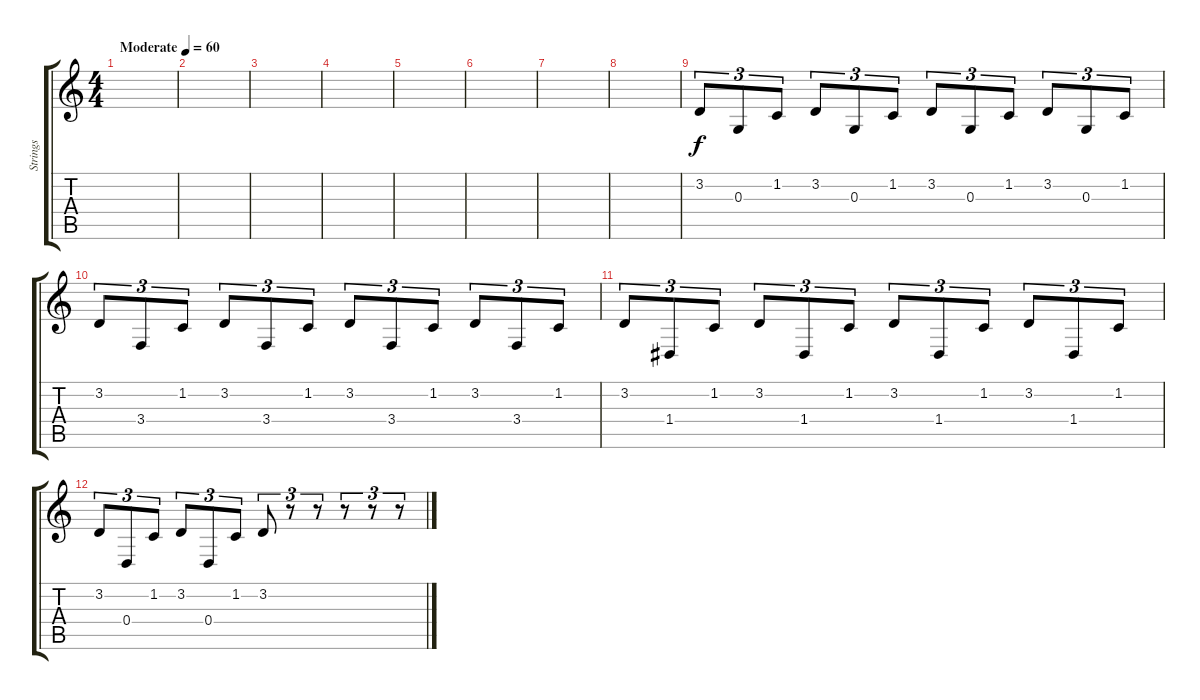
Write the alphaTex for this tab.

\track ("Strings" "Strings") {instrument pizzicatostrings}
\staff {score tabs}
\tuning (E4 B3 G3 D3 A2 E2) {hide}
\ts (4 4)
\tempo (60 "Moderate")
\clef g2
\ks c
|
|
|
|
|
|
|
|
3.2.8{tu (3 2)} 0.3.8{tu (3 2)} 1.2.8{tu (3 2)} 3.2.8{tu (3 2)} 0.3.8{tu (3 2)} 1.2.8{tu (3 2)} 3.2.8{tu (3 2)} 0.3.8{tu (3 2)} 1.2.8{tu (3 2)} 3.2.8{tu (3 2)} 0.3.8{tu (3 2)} 1.2.8{tu (3 2)} |
3.2.8{tu (3 2)} 3.4.8{tu (3 2)} 1.2.8{tu (3 2)} 3.2.8{tu (3 2)} 3.4.8{tu (3 2)} 1.2.8{tu (3 2)} 3.2.8{tu (3 2)} 3.4.8{tu (3 2)} 1.2.8{tu (3 2)} 3.2.8{tu (3 2)} 3.4.8{tu (3 2)} 1.2.8{tu (3 2)} |
3.2.8{tu (3 2)} 1.4.8{tu (3 2)} 1.2.8{tu (3 2)} 3.2.8{tu (3 2)} 1.4.8{tu (3 2)} 1.2.8{tu (3 2)} 3.2.8{tu (3 2)} 1.4.8{tu (3 2)} 1.2.8{tu (3 2)} 3.2.8{tu (3 2)} 1.4.8{tu (3 2)} 1.2.8{tu (3 2)} |
3.2.8{tu (3 2)} 0.4.8{tu (3 2)} 1.2.8{tu (3 2)} 3.2.8{tu (3 2)} 0.4.8{tu (3 2)} 1.2.8{tu (3 2)} 3.2.8{tu (3 2)} r.8{tu (3 2)} r.8{tu (3 2)} r.8{tu (3 2)} r.8{tu (3 2)} r.8{tu (3 2)}
